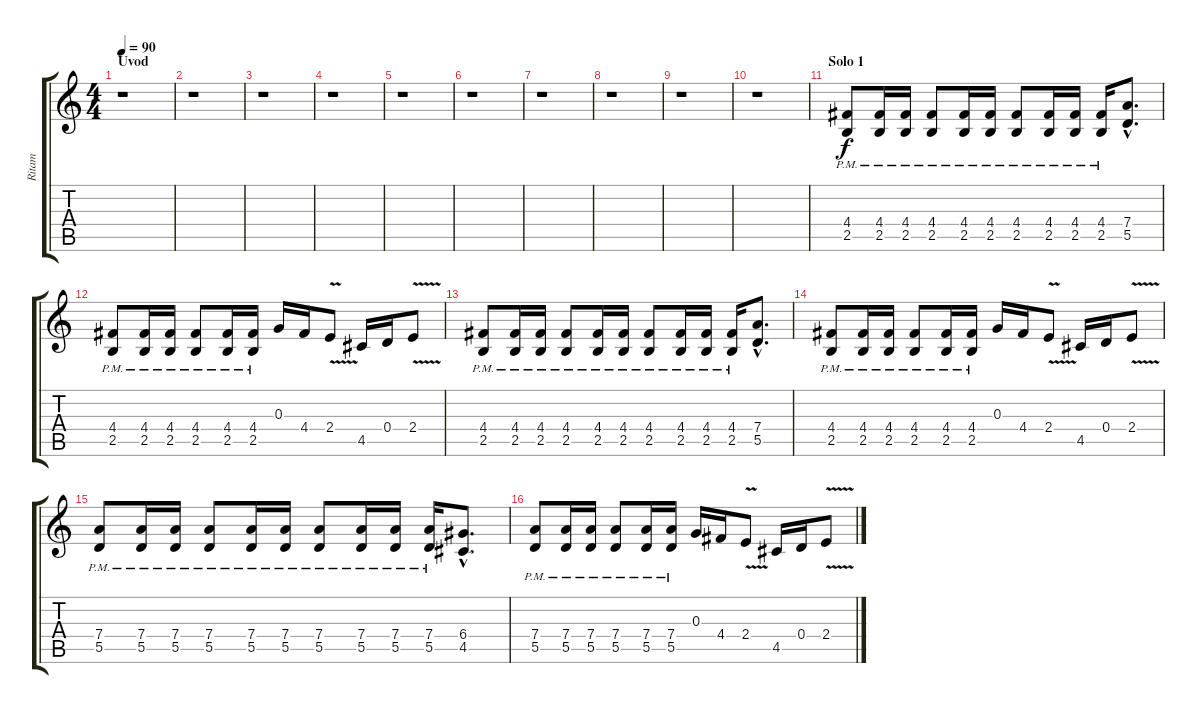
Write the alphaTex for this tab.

\track ("Ritam" "Ritam") {instrument distortionguitar}
\staff {score tabs}
\tuning (E4 B3 G3 D3 A2 E2) {hide}
\ts (4 4)
\section ("" "Uvod")
\tempo 90
\clef g2
\ks c
r.1{dy f instrument distortionguitar} |
r.1 |
r.1 |
r.1 |
r.1 |
r.1 |
r.1 |
r.1 |
r.1 |
r.1 |
\section ("" "Solo 1")
(4.4{pm} 2.5{pm}).8 (4.4{pm} 2.5{pm}).16 (4.4{pm} 2.5{pm}).16 (4.4{pm} 2.5{pm}).8 (4.4{pm} 2.5{pm}).16 (4.4{pm} 2.5{pm}).16 (4.4{pm} 2.5{pm}).8 (4.4{pm} 2.5{pm}).16 (4.4{pm} 2.5{pm}).16 (4.4{pm} 2.5{pm}).16 (7.4{hac} 5.5{hac}).8{d} |
(4.4{pm} 2.5{pm}).8 (4.4{pm} 2.5{pm}).16 (4.4{pm} 2.5{pm}).16 (4.4{pm} 2.5{pm}).8 (4.4{pm} 2.5{pm}).16 (4.4{pm} 2.5{pm}).16 0.3.16 4.4.16 2.4{v}.8 4.5.16 0.4.16 2.4{v}.8 |
(4.4{pm} 2.5{pm}).8 (4.4{pm} 2.5{pm}).16 (4.4{pm} 2.5{pm}).16 (4.4{pm} 2.5{pm}).8 (4.4{pm} 2.5{pm}).16 (4.4{pm} 2.5{pm}).16 (4.4{pm} 2.5{pm}).8 (4.4{pm} 2.5{pm}).16 (4.4{pm} 2.5{pm}).16 (4.4{pm} 2.5{pm}).16 (7.4{hac} 5.5{hac}).8{d} |
(4.4{pm} 2.5{pm}).8 (4.4{pm} 2.5{pm}).16 (4.4{pm} 2.5{pm}).16 (4.4{pm} 2.5{pm}).8 (4.4{pm} 2.5{pm}).16 (4.4{pm} 2.5{pm}).16 0.3.16 4.4.16 2.4{v}.8 4.5.16 0.4.16 2.4{v}.8 |
(7.4{pm} 5.5{pm}).8 (7.4{pm} 5.5{pm}).16 (7.4{pm} 5.5{pm}).16 (7.4{pm} 5.5{pm}).8 (7.4{pm} 5.5{pm}).16 (7.4{pm} 5.5{pm}).16 (7.4{pm} 5.5{pm}).8 (7.4{pm} 5.5{pm}).16 (7.4{pm} 5.5{pm}).16 (7.4{pm} 5.5{pm}).16 (6.4{hac} 4.5{hac}).8{d} |
(7.4{pm} 5.5{pm}).8 (7.4{pm} 5.5{pm}).16 (7.4{pm} 5.5{pm}).16 (7.4{pm} 5.5{pm}).8 (7.4{pm} 5.5{pm}).16 (7.4{pm} 5.5{pm}).16 0.3.16 4.4.16 2.4{v}.8 4.5.16 0.4.16 2.4{v}.8
